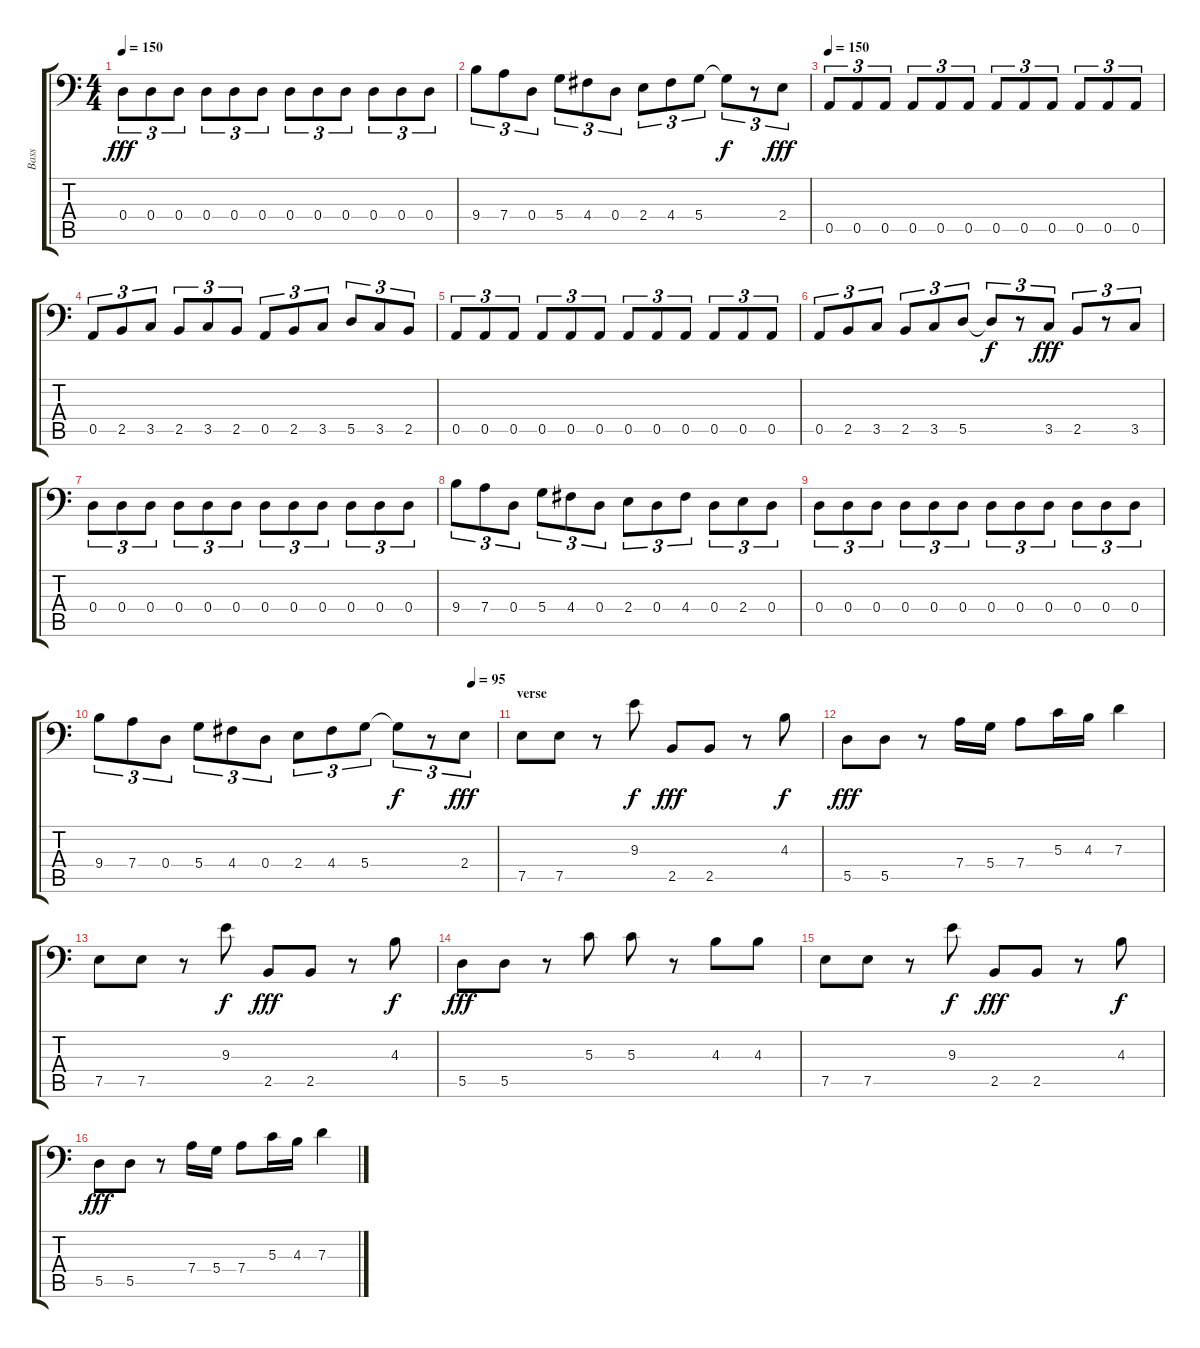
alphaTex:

\track ("Bass" "Bass") {instrument electricbassfinger}
\staff {score tabs}
\tuning (E3 B2 G2 D2 A1 E1) {hide}
\ts (4 4)
\tempo 150
\clef f4
\ks c
0.4.8{tu (3 2) dy fff} 0.4.8{tu (3 2)} 0.4.8{tu (3 2)} 0.4.8{tu (3 2)} 0.4.8{tu (3 2)} 0.4.8{tu (3 2)} 0.4.8{tu (3 2)} 0.4.8{tu (3 2)} 0.4.8{tu (3 2)} 0.4.8{tu (3 2)} 0.4.8{tu (3 2)} 0.4.8{tu (3 2)} |
9.4.8{tu (3 2)} 7.4.8{tu (3 2)} 0.4.8{tu (3 2)} 5.4.8{tu (3 2)} 4.4.8{tu (3 2)} 0.4.8{tu (3 2)} 2.4.8{tu (3 2)} 4.4.8{tu (3 2)} 5.4.8{tu (3 2)} 5.4{t}.8{tu (3 2) dy f} r.8{tu (3 2)} 2.4.8{tu (3 2) dy fff} |
\tempo 150
0.5.8{tu (3 2)} 0.5.8{tu (3 2)} 0.5.8{tu (3 2)} 0.5.8{tu (3 2)} 0.5.8{tu (3 2)} 0.5.8{tu (3 2)} 0.5.8{tu (3 2)} 0.5.8{tu (3 2)} 0.5.8{tu (3 2)} 0.5.8{tu (3 2)} 0.5.8{tu (3 2)} 0.5.8{tu (3 2)} |
0.5.8{tu (3 2)} 2.5.8{tu (3 2)} 3.5.8{tu (3 2)} 2.5.8{tu (3 2)} 3.5.8{tu (3 2)} 2.5.8{tu (3 2)} 0.5.8{tu (3 2)} 2.5.8{tu (3 2)} 3.5.8{tu (3 2)} 5.5.8{tu (3 2)} 3.5.8{tu (3 2)} 2.5.8{tu (3 2)} |
0.5.8{tu (3 2)} 0.5.8{tu (3 2)} 0.5.8{tu (3 2)} 0.5.8{tu (3 2)} 0.5.8{tu (3 2)} 0.5.8{tu (3 2)} 0.5.8{tu (3 2)} 0.5.8{tu (3 2)} 0.5.8{tu (3 2)} 0.5.8{tu (3 2)} 0.5.8{tu (3 2)} 0.5.8{tu (3 2)} |
0.5.8{tu (3 2)} 2.5.8{tu (3 2)} 3.5.8{tu (3 2)} 2.5.8{tu (3 2)} 3.5.8{tu (3 2)} 5.5.8{tu (3 2)} 5.5{t}.8{tu (3 2) dy f} r.8{tu (3 2)} 3.5.8{tu (3 2) dy fff} 2.5.8{tu (3 2)} r.8{tu (3 2)} 3.5.8{tu (3 2)} |
0.4.8{tu (3 2)} 0.4.8{tu (3 2)} 0.4.8{tu (3 2)} 0.4.8{tu (3 2)} 0.4.8{tu (3 2)} 0.4.8{tu (3 2)} 0.4.8{tu (3 2)} 0.4.8{tu (3 2)} 0.4.8{tu (3 2)} 0.4.8{tu (3 2)} 0.4.8{tu (3 2)} 0.4.8{tu (3 2)} |
9.4.8{tu (3 2)} 7.4.8{tu (3 2)} 0.4.8{tu (3 2)} 5.4.8{tu (3 2)} 4.4.8{tu (3 2)} 0.4.8{tu (3 2)} 2.4.8{tu (3 2)} 0.4.8{tu (3 2)} 4.4.8{tu (3 2)} 0.4.8{tu (3 2)} 2.4.8{tu (3 2)} 0.4.8{tu (3 2)} |
0.4.8{tu (3 2)} 0.4.8{tu (3 2)} 0.4.8{tu (3 2)} 0.4.8{tu (3 2)} 0.4.8{tu (3 2)} 0.4.8{tu (3 2)} 0.4.8{tu (3 2)} 0.4.8{tu (3 2)} 0.4.8{tu (3 2)} 0.4.8{tu (3 2)} 0.4.8{tu (3 2)} 0.4.8{tu (3 2)} |
\tempo (95 0.9375)
9.4.8{tu (3 2)} 7.4.8{tu (3 2)} 0.4.8{tu (3 2)} 5.4.8{tu (3 2)} 4.4.8{tu (3 2)} 0.4.8{tu (3 2)} 2.4.8{tu (3 2)} 4.4.8{tu (3 2)} 5.4.8{tu (3 2)} 5.4{t}.8{tu (3 2) dy f} r.8{tu (3 2)} 2.4.8{tu (3 2) dy fff} |
\section ("" "verse")
7.5.8 7.5.8 r.8 9.3.8{dy f} 2.5.8{dy fff} 2.5.8 r.8 4.3.8{dy f} |
5.5.8{dy fff} 5.5.8 r.8 7.4.16 5.4.16 7.4.8 5.3.16 4.3.16 7.3.4 |
7.5.8 7.5.8 r.8 9.3.8{dy f} 2.5.8{dy fff} 2.5.8 r.8 4.3.8{dy f} |
5.5.8{dy fff} 5.5.8 r.8 5.3.8 5.3.8 r.8 4.3.8 4.3.8 |
7.5.8 7.5.8 r.8 9.3.8{dy f} 2.5.8{dy fff} 2.5.8 r.8 4.3.8{dy f} |
5.5.8{dy fff} 5.5.8 r.8 7.4.16 5.4.16 7.4.8 5.3.16 4.3.16 7.3.4
